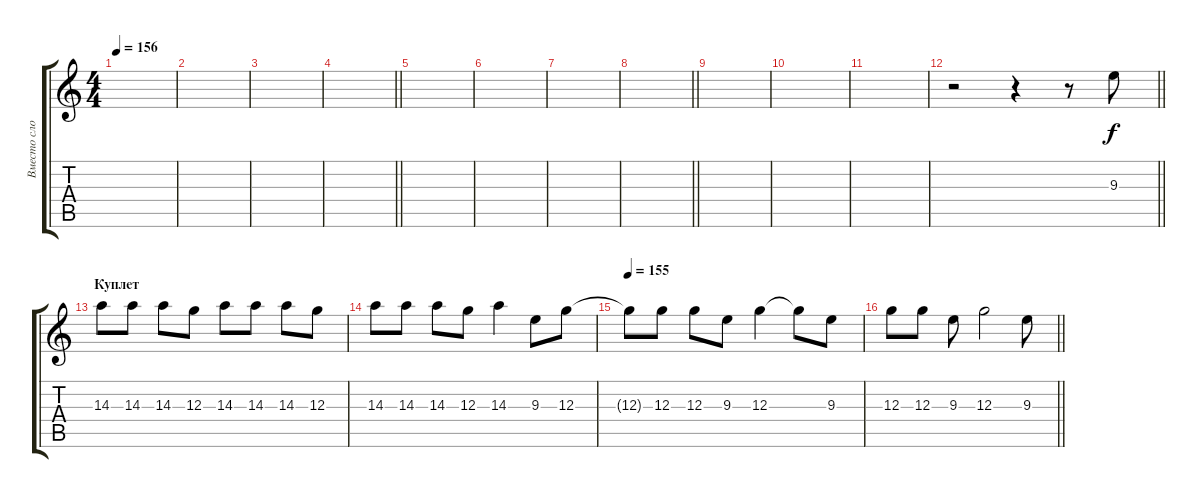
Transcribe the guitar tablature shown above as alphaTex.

\track ("Вместо слов" "Вместо сло") {instrument acousticguitarsteel}
\staff {score tabs}
\tuning (E4 B3 G3 D3 A2 E2) {hide}
\ts (4 4)
\tempo 156
\clef g2
\ks c
|
|
|
\barLineRight lightlight
|
|
|
|
\barLineRight lightlight
|
|
|
|
\barLineRight lightlight
r.2 r.4 r.8 9.3.8 |
\section ("" "Куплет")
14.3.8 14.3.8 14.3.8 12.3.8 14.3.8 14.3.8 14.3.8 12.3.8 |
14.3.8 14.3.8 14.3.8 12.3.8 14.3.4 9.3.8 12.3.8 |
\tempo 155
12.3{t}.8 12.3.8 12.3.8 9.3.8 12.3.4 12.3{t}.8 9.3.8 |
\barLineRight lightlight
12.3.8 12.3.8 9.3.8 12.3.2 9.3.8
